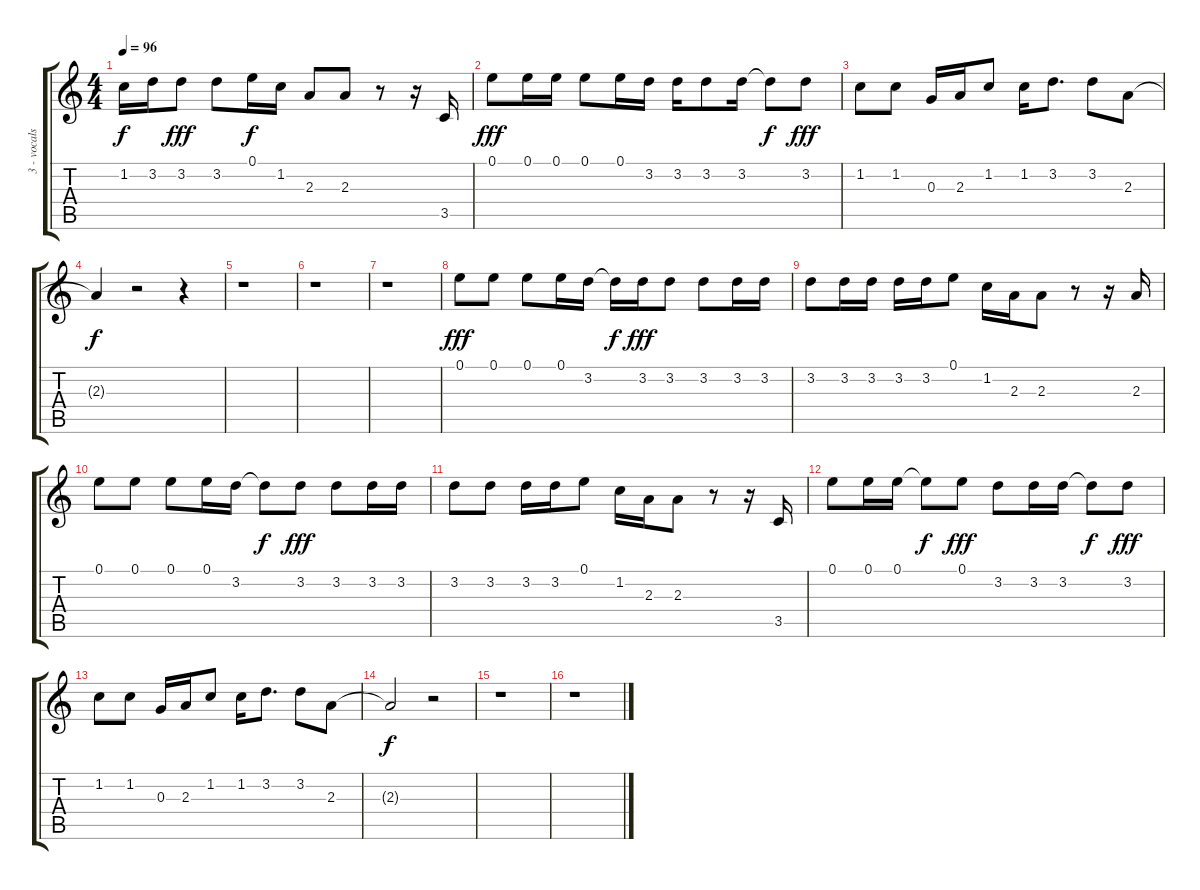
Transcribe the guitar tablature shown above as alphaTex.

\track ("3 - vocals" "3 - vocals") {instrument electricguitarclean}
\staff {score tabs}
\tuning (E4 B3 G3 D3 A2 E2) {hide}
\ts (4 4)
\tempo 96
\clef g2
\ks c
1.2.16{dy f} 3.2.16 3.2.8{dy fff} 3.2.8 0.1.16{dy f} 1.2.16 2.3.8 2.3.8 r.8 r.16 3.5.16 |
0.1.8{dy fff} 0.1.16 0.1.16 0.1.8 0.1.16 3.2.16 3.2.16 3.2.8 3.2.16 3.2{t}.8{dy f} 3.2.8{dy fff} |
1.2.8 1.2.8 0.3.16 2.3.16 1.2.8 1.2.16 3.2.8{d} 3.2.8 2.3.8 |
2.3{t}.4{dy f} r.2 r.4 |
r.1 |
r.1 |
r.1 |
0.1.8{dy fff} 0.1.8 0.1.8 0.1.16 3.2.16 3.2{t}.16{dy f} 3.2.16{dy fff} 3.2.8 3.2.8 3.2.16 3.2.16 |
3.2.8 3.2.16 3.2.16 3.2.16 3.2.16 0.1.8 1.2.16 2.3.16 2.3.8 r.8 r.16 2.3.16 |
0.1.8 0.1.8 0.1.8 0.1.16 3.2.16 3.2{t}.8{dy f} 3.2.8{dy fff} 3.2.8 3.2.16 3.2.16 |
3.2.8 3.2.8 3.2.16 3.2.16 0.1.8 1.2.16 2.3.16 2.3.8 r.8 r.16 3.5.16 |
0.1.8 0.1.16 0.1.16 0.1{t}.8{dy f} 0.1.8{dy fff} 3.2.8 3.2.16 3.2.16 3.2{t}.8{dy f} 3.2.8{dy fff} |
1.2.8 1.2.8 0.3.16 2.3.16 1.2.8 1.2.16 3.2.8{d} 3.2.8 2.3.8 |
2.3{t}.2{dy f} r.2 |
r.1 |
r.1
